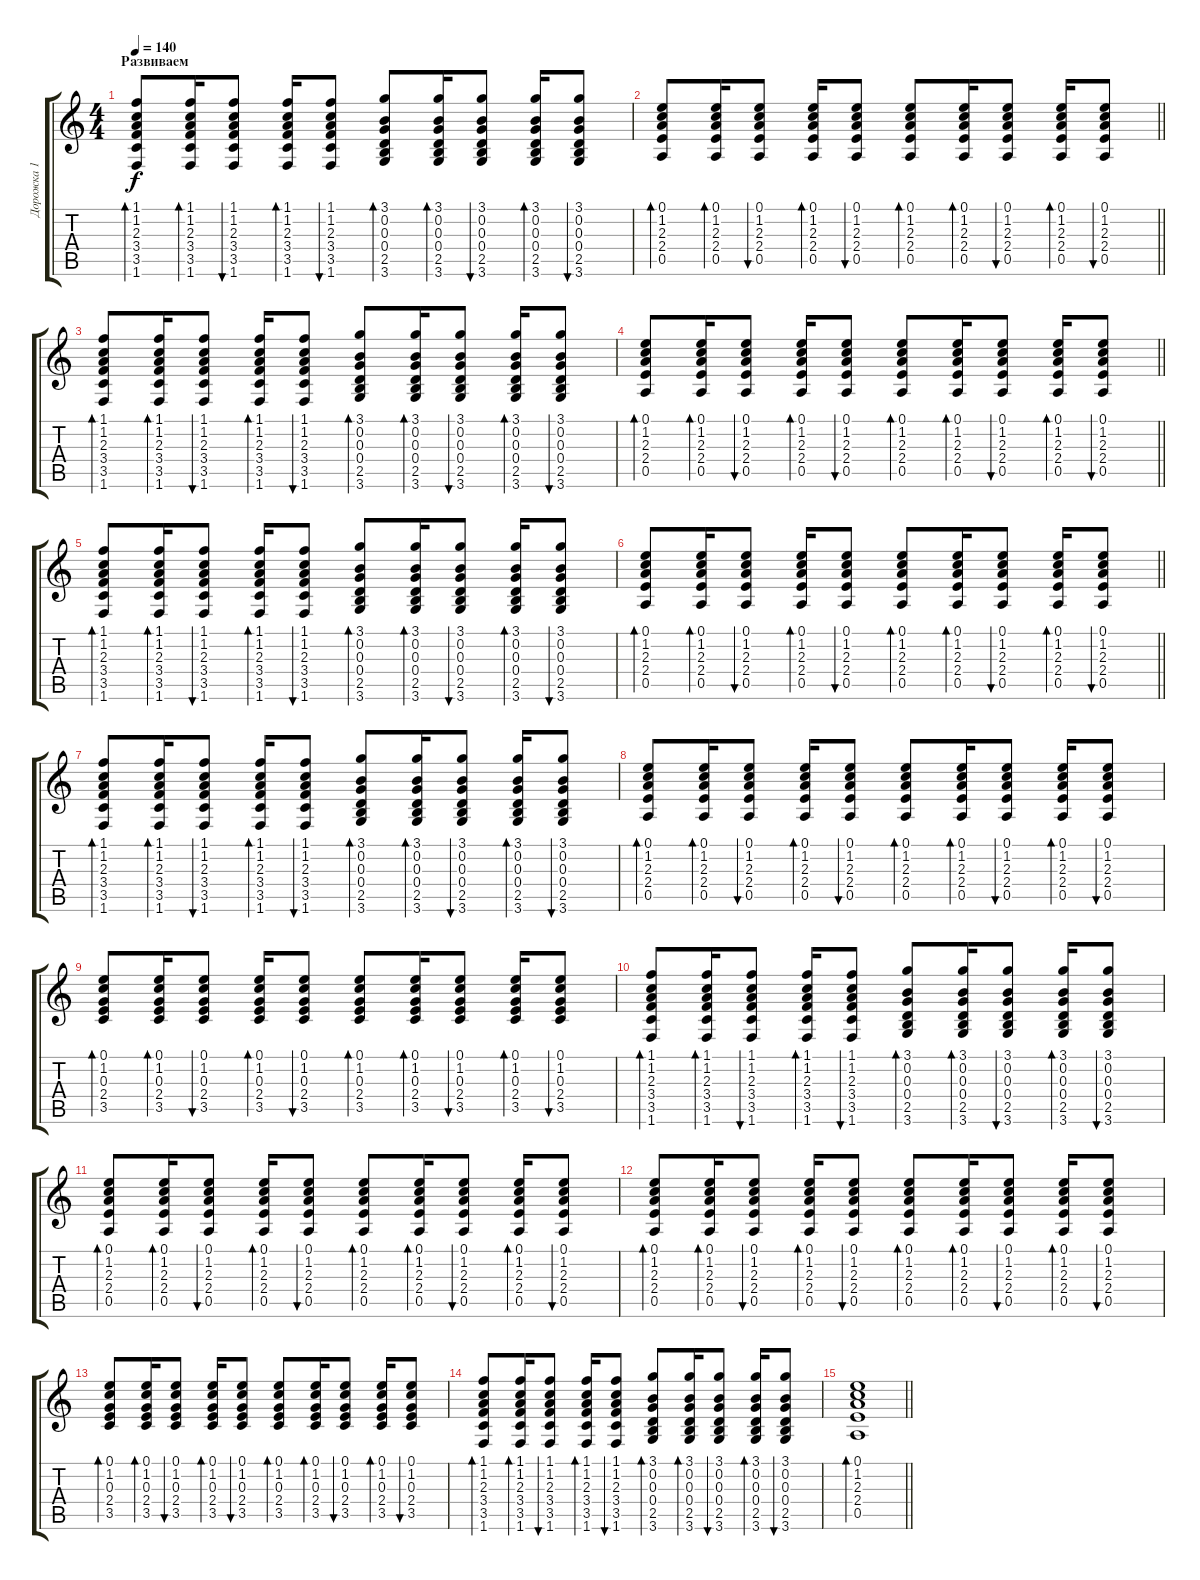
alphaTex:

\track ("Дорожка 1" "Дорожка 1") {instrument acousticguitarsteel}
\staff {score tabs}
\tuning (E4 B3 G3 D3 A2 E2) {hide}
\ts (4 4)
\section ("" "Развиваем")
\tempo 140
\clef g2
\ks c
(1.1 1.2 2.3 3.4 3.5 1.6).8{bd 60 dy f} (1.1 1.2 2.3 3.4 3.5 1.6).16{bd 60} (1.1 1.2 2.3 3.4 3.5 1.6).8{bu 60} (1.1 1.2 2.3 3.4 3.5 1.6).16{bd 60} (1.1 1.2 2.3 3.4 3.5 1.6).8{bu 60} (3.1 0.2 0.3 0.4 2.5 3.6).8{bd 60} (3.1 0.2 0.3 0.4 2.5 3.6).16{bd 60} (3.1 0.2 0.3 0.4 2.5 3.6).8{bu 60} (3.1 0.2 0.3 0.4 2.5 3.6).16{bd 60} (3.1 0.2 0.3 0.4 2.5 3.6).8{bu 60} |
\barLineRight lightlight
(0.1 1.2 2.3 2.4 0.5).8{bd 60} (0.1 1.2 2.3 2.4 0.5).16{bd 60} (0.1 1.2 2.3 2.4 0.5).8{bu 60} (0.1 1.2 2.3 2.4 0.5).16{bd 60} (0.1 1.2 2.3 2.4 0.5).8{bu 60} (0.1 1.2 2.3 2.4 0.5).8{bd 60} (0.1 1.2 2.3 2.4 0.5).16{bd 60} (0.1 1.2 2.3 2.4 0.5).8{bu 60} (0.1 1.2 2.3 2.4 0.5).16{bd 60} (0.1 1.2 2.3 2.4 0.5).8{bu 60} |
(1.1 1.2 2.3 3.4 3.5 1.6).8{bd 60} (1.1 1.2 2.3 3.4 3.5 1.6).16{bd 60} (1.1 1.2 2.3 3.4 3.5 1.6).8{bu 60} (1.1 1.2 2.3 3.4 3.5 1.6).16{bd 60} (1.1 1.2 2.3 3.4 3.5 1.6).8{bu 60} (3.1 0.2 0.3 0.4 2.5 3.6).8{bd 60} (3.1 0.2 0.3 0.4 2.5 3.6).16{bd 60} (3.1 0.2 0.3 0.4 2.5 3.6).8{bu 60} (3.1 0.2 0.3 0.4 2.5 3.6).16{bd 60} (3.1 0.2 0.3 0.4 2.5 3.6).8{bu 60} |
\barLineRight lightlight
(0.1 1.2 2.3 2.4 0.5).8{bd 60} (0.1 1.2 2.3 2.4 0.5).16{bd 60} (0.1 1.2 2.3 2.4 0.5).8{bu 60} (0.1 1.2 2.3 2.4 0.5).16{bd 60} (0.1 1.2 2.3 2.4 0.5).8{bu 60} (0.1 1.2 2.3 2.4 0.5).8{bd 60} (0.1 1.2 2.3 2.4 0.5).16{bd 60} (0.1 1.2 2.3 2.4 0.5).8{bu 60} (0.1 1.2 2.3 2.4 0.5).16{bd 60} (0.1 1.2 2.3 2.4 0.5).8{bu 60} |
(1.1 1.2 2.3 3.4 3.5 1.6).8{bd 60} (1.1 1.2 2.3 3.4 3.5 1.6).16{bd 60} (1.1 1.2 2.3 3.4 3.5 1.6).8{bu 60} (1.1 1.2 2.3 3.4 3.5 1.6).16{bd 60} (1.1 1.2 2.3 3.4 3.5 1.6).8{bu 60} (3.1 0.2 0.3 0.4 2.5 3.6).8{bd 60} (3.1 0.2 0.3 0.4 2.5 3.6).16{bd 60} (3.1 0.2 0.3 0.4 2.5 3.6).8{bu 60} (3.1 0.2 0.3 0.4 2.5 3.6).16{bd 60} (3.1 0.2 0.3 0.4 2.5 3.6).8{bu 60} |
\barLineRight lightlight
(0.1 1.2 2.3 2.4 0.5).8{bd 60} (0.1 1.2 2.3 2.4 0.5).16{bd 60} (0.1 1.2 2.3 2.4 0.5).8{bu 60} (0.1 1.2 2.3 2.4 0.5).16{bd 60} (0.1 1.2 2.3 2.4 0.5).8{bu 60} (0.1 1.2 2.3 2.4 0.5).8{bd 60} (0.1 1.2 2.3 2.4 0.5).16{bd 60} (0.1 1.2 2.3 2.4 0.5).8{bu 60} (0.1 1.2 2.3 2.4 0.5).16{bd 60} (0.1 1.2 2.3 2.4 0.5).8{bu 60} |
(1.1 1.2 2.3 3.4 3.5 1.6).8{bd 60} (1.1 1.2 2.3 3.4 3.5 1.6).16{bd 60} (1.1 1.2 2.3 3.4 3.5 1.6).8{bu 60} (1.1 1.2 2.3 3.4 3.5 1.6).16{bd 60} (1.1 1.2 2.3 3.4 3.5 1.6).8{bu 60} (3.1 0.2 0.3 0.4 2.5 3.6).8{bd 60} (3.1 0.2 0.3 0.4 2.5 3.6).16{bd 60} (3.1 0.2 0.3 0.4 2.5 3.6).8{bu 60} (3.1 0.2 0.3 0.4 2.5 3.6).16{bd 60} (3.1 0.2 0.3 0.4 2.5 3.6).8{bu 60} |
(0.1 1.2 2.3 2.4 0.5).8{bd 60} (0.1 1.2 2.3 2.4 0.5).16{bd 60} (0.1 1.2 2.3 2.4 0.5).8{bu 60} (0.1 1.2 2.3 2.4 0.5).16{bd 60} (0.1 1.2 2.3 2.4 0.5).8{bu 60} (0.1 1.2 2.3 2.4 0.5).8{bd 60} (0.1 1.2 2.3 2.4 0.5).16{bd 60} (0.1 1.2 2.3 2.4 0.5).8{bu 60} (0.1 1.2 2.3 2.4 0.5).16{bd 60} (0.1 1.2 2.3 2.4 0.5).8{bu 60} |
(0.1 1.2 0.3 2.4 3.5).8{bd 60} (0.1 1.2 0.3 2.4 3.5).16{bd 60} (0.1 1.2 0.3 2.4 3.5).8{bu 60} (0.1 1.2 0.3 2.4 3.5).16{bd 60} (0.1 1.2 0.3 2.4 3.5).8{bu 60} (0.1 1.2 0.3 2.4 3.5).8{bd 60} (0.1 1.2 0.3 2.4 3.5).16{bd 60} (0.1 1.2 0.3 2.4 3.5).8{bu 60} (0.1 1.2 0.3 2.4 3.5).16{bd 60} (0.1 1.2 0.3 2.4 3.5).8{bu 60} |
(1.1 1.2 2.3 3.4 3.5 1.6).8{bd 60} (1.1 1.2 2.3 3.4 3.5 1.6).16{bd 60} (1.1 1.2 2.3 3.4 3.5 1.6).8{bu 60} (1.1 1.2 2.3 3.4 3.5 1.6).16{bd 60} (1.1 1.2 2.3 3.4 3.5 1.6).8{bu 60} (3.1 0.2 0.3 0.4 2.5 3.6).8{bd 60} (3.1 0.2 0.3 0.4 2.5 3.6).16{bd 60} (3.1 0.2 0.3 0.4 2.5 3.6).8{bu 60} (3.1 0.2 0.3 0.4 2.5 3.6).16{bd 60} (3.1 0.2 0.3 0.4 2.5 3.6).8{bu 60} |
(0.1 1.2 2.3 2.4 0.5).8{bd 60} (0.1 1.2 2.3 2.4 0.5).16{bd 60} (0.1 1.2 2.3 2.4 0.5).8{bu 60} (0.1 1.2 2.3 2.4 0.5).16{bd 60} (0.1 1.2 2.3 2.4 0.5).8{bu 60} (0.1 1.2 2.3 2.4 0.5).8{bd 60} (0.1 1.2 2.3 2.4 0.5).16{bd 60} (0.1 1.2 2.3 2.4 0.5).8{bu 60} (0.1 1.2 2.3 2.4 0.5).16{bd 60} (0.1 1.2 2.3 2.4 0.5).8{bu 60} |
(0.1 1.2 2.3 2.4 0.5).8{bd 60} (0.1 1.2 2.3 2.4 0.5).16{bd 60} (0.1 1.2 2.3 2.4 0.5).8{bu 60} (0.1 1.2 2.3 2.4 0.5).16{bd 60} (0.1 1.2 2.3 2.4 0.5).8{bu 60} (0.1 1.2 2.3 2.4 0.5).8{bd 60} (0.1 1.2 2.3 2.4 0.5).16{bd 60} (0.1 1.2 2.3 2.4 0.5).8{bu 60} (0.1 1.2 2.3 2.4 0.5).16{bd 60} (0.1 1.2 2.3 2.4 0.5).8{bu 60} |
(0.1 1.2 0.3 2.4 3.5).8{bd 60} (0.1 1.2 0.3 2.4 3.5).16{bd 60} (0.1 1.2 0.3 2.4 3.5).8{bu 60} (0.1 1.2 0.3 2.4 3.5).16{bd 60} (0.1 1.2 0.3 2.4 3.5).8{bu 60} (0.1 1.2 0.3 2.4 3.5).8{bd 60} (0.1 1.2 0.3 2.4 3.5).16{bd 60} (0.1 1.2 0.3 2.4 3.5).8{bu 60} (0.1 1.2 0.3 2.4 3.5).16{bd 60} (0.1 1.2 0.3 2.4 3.5).8{bu 60} |
(1.1 1.2 2.3 3.4 3.5 1.6).8{bd 60} (1.1 1.2 2.3 3.4 3.5 1.6).16{bd 60} (1.1 1.2 2.3 3.4 3.5 1.6).8{bu 60} (1.1 1.2 2.3 3.4 3.5 1.6).16{bd 60} (1.1 1.2 2.3 3.4 3.5 1.6).8{bu 60} (3.1 0.2 0.3 0.4 2.5 3.6).8{bd 60} (3.1 0.2 0.3 0.4 2.5 3.6).16{bd 60} (3.1 0.2 0.3 0.4 2.5 3.6).8{bu 60} (3.1 0.2 0.3 0.4 2.5 3.6).16{bd 60} (3.1 0.2 0.3 0.4 2.5 3.6).8{bu 60} |
\barLineRight lightlight
(0.1 1.2 2.3 2.4 0.5).1{bd 60}
